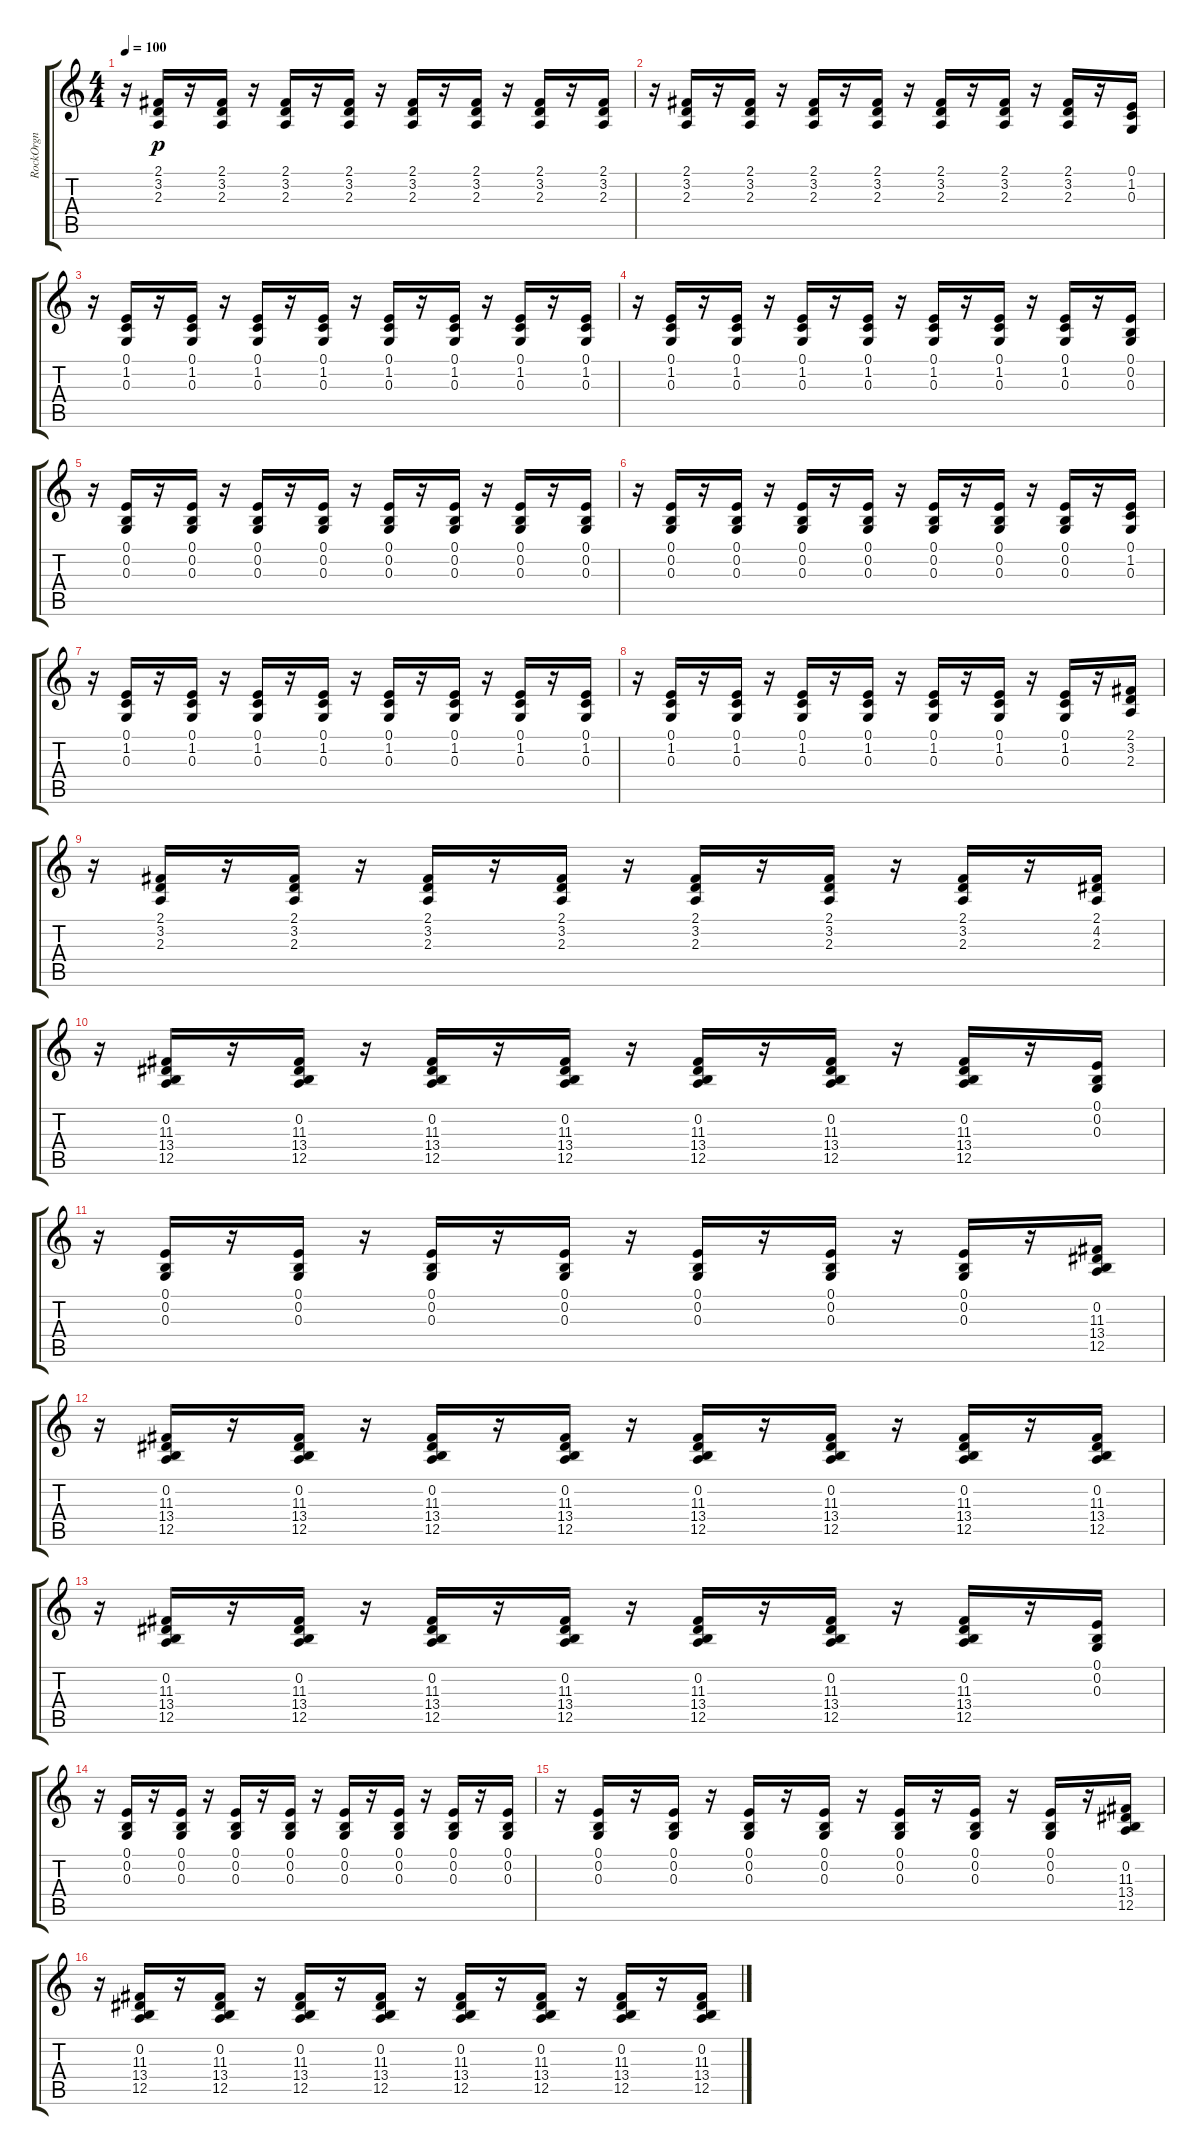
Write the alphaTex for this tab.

\track ("RockOrgn" "RockOrgn") {instrument rockorgan}
\staff {score tabs}
\tuning (E4 B3 G3 D3 A2 E2) {hide}
\ts (4 4)
\tempo 100
\clef g2
\ks c
r.16{dy p} (2.1 3.2 2.3).16 r.16 (2.1 3.2 2.3).16 r.16 (2.1 3.2 2.3).16 r.16 (2.1 3.2 2.3).16 r.16 (2.1 3.2 2.3).16 r.16 (2.1 3.2 2.3).16 r.16 (2.1 3.2 2.3).16 r.16 (2.1 3.2 2.3).16 |
r.16 (2.1 3.2 2.3).16 r.16 (2.1 3.2 2.3).16 r.16 (2.1 3.2 2.3).16 r.16 (2.1 3.2 2.3).16 r.16 (2.1 3.2 2.3).16 r.16 (2.1 3.2 2.3).16 r.16 (2.1 3.2 2.3).16 r.16 (0.1 1.2 0.3).16 |
r.16 (0.1 1.2 0.3).16 r.16 (0.1 1.2 0.3).16 r.16 (0.1 1.2 0.3).16 r.16 (0.1 1.2 0.3).16 r.16 (0.1 1.2 0.3).16 r.16 (0.1 1.2 0.3).16 r.16 (0.1 1.2 0.3).16 r.16 (0.1 1.2 0.3).16 |
r.16 (0.1 1.2 0.3).16 r.16 (0.1 1.2 0.3).16 r.16 (0.1 1.2 0.3).16 r.16 (0.1 1.2 0.3).16 r.16 (0.1 1.2 0.3).16 r.16 (0.1 1.2 0.3).16 r.16 (0.1 1.2 0.3).16 r.16 (0.1 0.2 0.3).16 |
r.16 (0.1 0.2 0.3).16 r.16 (0.1 0.2 0.3).16 r.16 (0.1 0.2 0.3).16 r.16 (0.1 0.2 0.3).16 r.16 (0.1 0.2 0.3).16 r.16 (0.1 0.2 0.3).16 r.16 (0.1 0.2 0.3).16 r.16 (0.1 0.2 0.3).16 |
r.16 (0.1 0.2 0.3).16 r.16 (0.1 0.2 0.3).16 r.16 (0.1 0.2 0.3).16 r.16 (0.1 0.2 0.3).16 r.16 (0.1 0.2 0.3).16 r.16 (0.1 0.2 0.3).16 r.16 (0.1 0.2 0.3).16 r.16 (0.1 1.2 0.3).16 |
r.16 (0.1 1.2 0.3).16 r.16 (0.1 1.2 0.3).16 r.16 (0.1 1.2 0.3).16 r.16 (0.1 1.2 0.3).16 r.16 (0.1 1.2 0.3).16 r.16 (0.1 1.2 0.3).16 r.16 (0.1 1.2 0.3).16 r.16 (0.1 1.2 0.3).16 |
r.16 (0.1 1.2 0.3).16 r.16 (0.1 1.2 0.3).16 r.16 (0.1 1.2 0.3).16 r.16 (0.1 1.2 0.3).16 r.16 (0.1 1.2 0.3).16 r.16 (0.1 1.2 0.3).16 r.16 (0.1 1.2 0.3).16 r.16 (2.1 3.2 2.3).16 |
r.16 (2.1 3.2 2.3).16 r.16 (2.1 3.2 2.3).16 r.16 (2.1 3.2 2.3).16 r.16 (2.1 3.2 2.3).16 r.16 (2.1 3.2 2.3).16 r.16 (2.1 3.2 2.3).16 r.16 (2.1 3.2 2.3).16 r.16 (2.1 4.2 2.3).16 |
r.16 (0.2 11.3 13.4 12.5).16 r.16 (0.2 11.3 13.4 12.5).16 r.16 (0.2 11.3 13.4 12.5).16 r.16 (0.2 11.3 13.4 12.5).16 r.16 (0.2 11.3 13.4 12.5).16 r.16 (0.2 11.3 13.4 12.5).16 r.16 (0.2 11.3 13.4 12.5).16 r.16 (0.1 0.2 0.3).16 |
r.16 (0.1 0.2 0.3).16 r.16 (0.1 0.2 0.3).16 r.16 (0.1 0.2 0.3).16 r.16 (0.1 0.2 0.3).16 r.16 (0.1 0.2 0.3).16 r.16 (0.1 0.2 0.3).16 r.16 (0.1 0.2 0.3).16 r.16 (0.2 11.3 13.4 12.5).16 |
r.16 (0.2 11.3 13.4 12.5).16 r.16 (0.2 11.3 13.4 12.5).16 r.16 (0.2 11.3 13.4 12.5).16 r.16 (0.2 11.3 13.4 12.5).16 r.16 (0.2 11.3 13.4 12.5).16 r.16 (0.2 11.3 13.4 12.5).16 r.16 (0.2 11.3 13.4 12.5).16 r.16 (0.2 11.3 13.4 12.5).16 |
r.16 (0.2 11.3 13.4 12.5).16 r.16 (0.2 11.3 13.4 12.5).16 r.16 (0.2 11.3 13.4 12.5).16 r.16 (0.2 11.3 13.4 12.5).16 r.16 (0.2 11.3 13.4 12.5).16 r.16 (0.2 11.3 13.4 12.5).16 r.16 (0.2 11.3 13.4 12.5).16 r.16 (0.1 0.2 0.3).16 |
r.16 (0.1 0.2 0.3).16 r.16 (0.1 0.2 0.3).16 r.16 (0.1 0.2 0.3).16 r.16 (0.1 0.2 0.3).16 r.16 (0.1 0.2 0.3).16 r.16 (0.1 0.2 0.3).16 r.16 (0.1 0.2 0.3).16 r.16 (0.1 0.2 0.3).16 |
r.16 (0.1 0.2 0.3).16 r.16 (0.1 0.2 0.3).16 r.16 (0.1 0.2 0.3).16 r.16 (0.1 0.2 0.3).16 r.16 (0.1 0.2 0.3).16 r.16 (0.1 0.2 0.3).16 r.16 (0.1 0.2 0.3).16 r.16 (0.2 11.3 13.4 12.5).16 |
r.16 (0.2 11.3 13.4 12.5).16 r.16 (0.2 11.3 13.4 12.5).16 r.16 (0.2 11.3 13.4 12.5).16 r.16 (0.2 11.3 13.4 12.5).16 r.16 (0.2 11.3 13.4 12.5).16 r.16 (0.2 11.3 13.4 12.5).16 r.16 (0.2 11.3 13.4 12.5).16 r.16 (0.2 11.3 13.4 12.5).16
